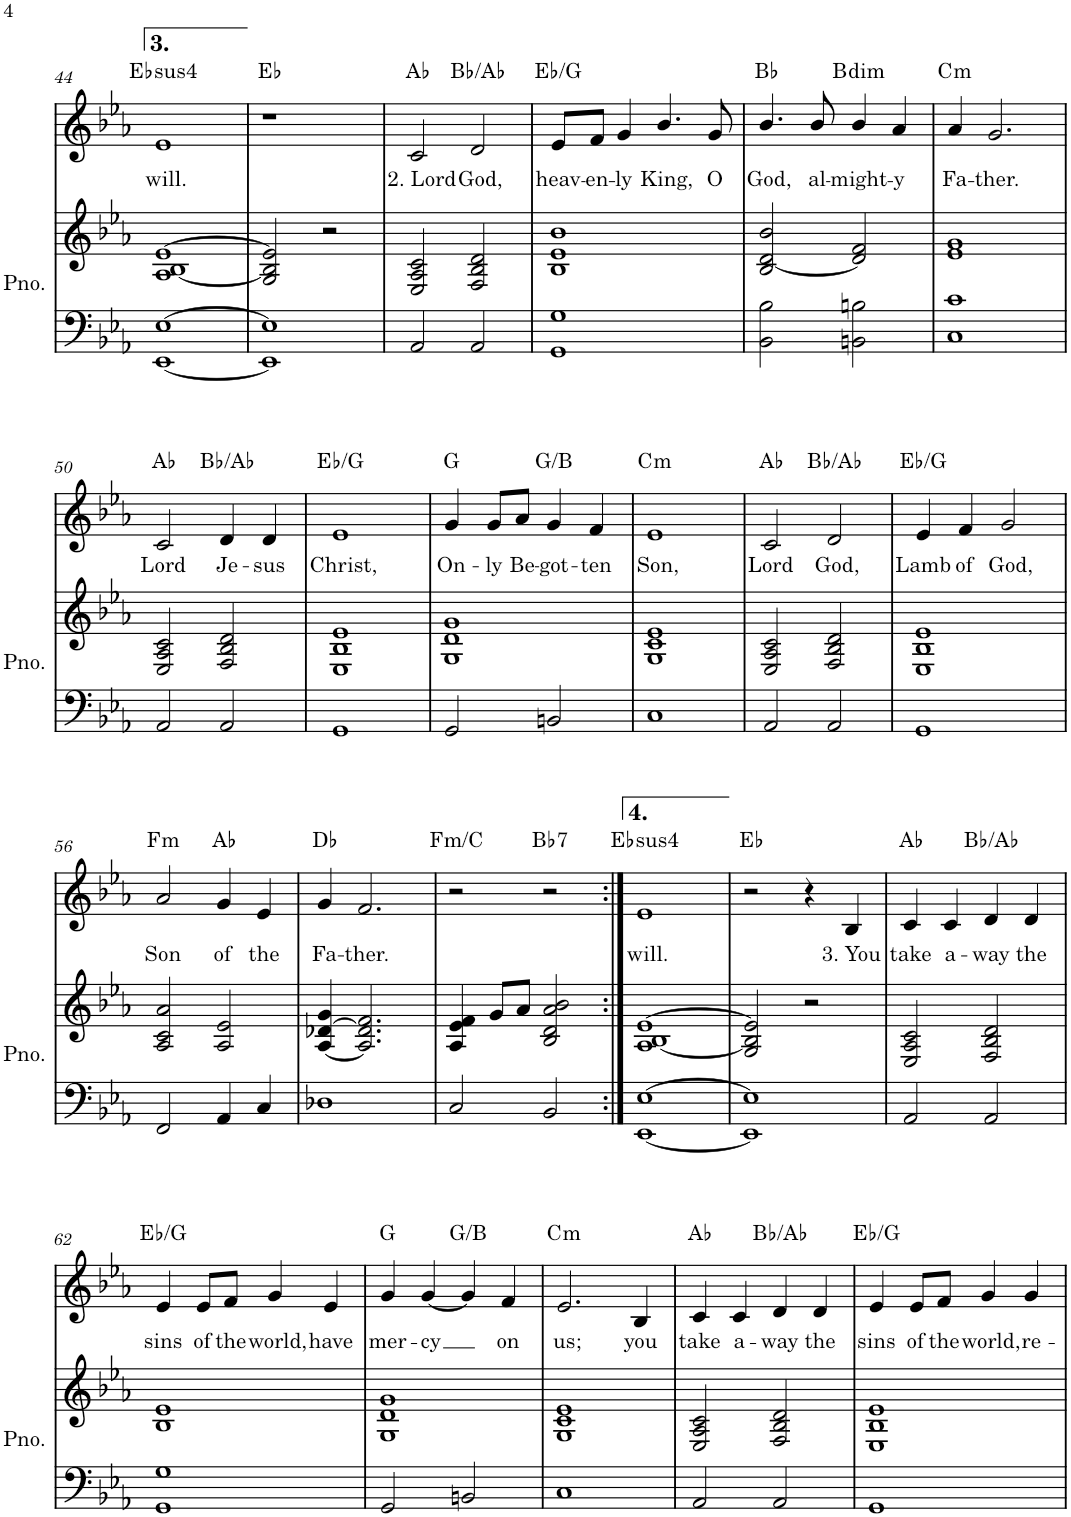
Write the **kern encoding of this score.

**kern	**kern	**kern	**text	**harte
*part2	*part2	*part1	*part1	*part1
*staff3	*staff2	*staff1	*staff1	*
*I"Piano	*	*I"Piano	*	*
*I'Pno.	*	*I'Pno	*	*
!!LO:PB:g=z
*clefF4	*clefG2	*clefG2	*	*
*k[b-e-a-]	*k[b-e-a-]	*k[b-e-a-]	*	*
*M4/4	*M4/4	*M4/4	*	*
=44	=44	=44	=44	=44
!	!	!	!LO:LY:b	!LO:H:kt=4
[1EE- [1E-	1A- [1B- [1e-	1e-	will.	Eb:sus4
=45	=45	=45	=45	=45
1EE-] 1E-]	2G/ 2B-/] 2e-/]	1r	.	Eb:maj
.	2r	.	.	.
=46	=46	=46	=46	=46
!	!	!	!LO:LY:b	!
2AA-/	2E-/ 2A-/ 2c/	2c/	2. Lord	Ab:maj
!	!	!	!LO:LY:b	!
2AA-/	2F/ 2B-/ 2d/	2d/	God,	Bb:maj/b7
=47	=47	=47	=47	=47
!	!	!	!LO:LY:b	!
1GG 1G	1B- 1e- 1b-	8e-/L	heav-	Eb:maj/3
!	!	!	!LO:LY:b	!
.	.	8f/J	-en-	.
!	!	!	!LO:LY:b	!
.	.	4g/	-ly	.
!	!	!	!LO:LY:b	!
.	.	4.b-/	King,	.
!	!	!	!LO:LY:b	!
.	.	8g/	O	.
=48	=48	=48	=48	=48
!	!	!	!LO:LY:b	!
2BB-\ 2B-\	2B-/ [2d/ 2b-/	4.b-/	God,	Bb:maj
!	!	!	!LO:LY:b	!
.	.	8b-/	al-	.
!	!	!	!LO:LY:b	!LO:H:kt=dim
2BBn\ 2Bn\	2d/] 2f/	4b-/	-might-	B:dim
!	!	!	!LO:LY:b	!
.	.	4a-/	-y	.
=49	=49	=49	=49	=49
!	!	!	!LO:LY:b	!LO:H:kt=m
1C 1c	1e- 1g	4a-/	Fa-	C:min
!	!	!	!LO:LY:b	!
.	.	2.g/	-ther.	.
!!LO:LB:g=z
=50	=50	=50	=50	=50
!	!	!	!LO:LY:b	!
2AA-/	2E-/ 2A-/ 2c/	2c/	Lord	Ab:maj
!	!	!	!LO:LY:b	!
2AA-/	2F/ 2B-/ 2d/	4d/	Je-	Bb:maj/b7
!	!	!	!LO:LY:b	!
.	.	4d/	-sus	.
=51	=51	=51	=51	=51
!	!	!	!LO:LY:b	!
1GG	1E- 1B- 1e-	1e-	Christ,	Eb:maj/3
=52	=52	=52	=52	=52
!	!	!	!LO:LY:b	!
2GG/	1G 1d 1g	4g/	On-	G:maj
!	!	!	!LO:LY:b	!
.	.	8g/L	-ly	.
!	!	!	!LO:LY:b	!
.	.	8a-/J	Be-	.
!	!	!	!LO:LY:b	!
2BBn/	.	4g/	-got-	G:maj/3
!	!	!	!LO:LY:b	!
.	.	4f/	-ten	.
=53	=53	=53	=53	=53
!	!	!	!LO:LY:b	!LO:H:kt=m
1C	1G 1c 1e-	1e-	Son,	C:min
=54	=54	=54	=54	=54
!	!	!	!LO:LY:b	!
2AA-/	2E-/ 2A-/ 2c/	2c/	Lord	Ab:maj
!	!	!	!LO:LY:b	!
2AA-/	2F/ 2B-/ 2d/	2d/	God,	Bb:maj/b7
=55	=55	=55	=55	=55
!	!	!	!LO:LY:b	!
1GG	1E- 1B- 1e-	4e-/	Lamb	Eb:maj/3
!	!	!	!LO:LY:b	!
.	.	4f/	of	.
!	!	!	!LO:LY:b	!
.	.	2g/	God,	.
!!LO:LB:g=z
=56	=56	=56	=56	=56
!	!	!	!LO:LY:b	!LO:H:kt=m
2FF/	2A-/ 2c/ 2a-/	2a-/	Son	F:min
!	!	!	!LO:LY:b	!
4AA-/	2A-/ 2e-/	4g/	of	Ab:maj
!	!	!	!LO:LY:b	!
4C/	.	4e-/	the	.
=57	=57	=57	=57	=57
!	!	!	!LO:LY:b	!
1D-X	[4A-/ [4d-X/ 4g/	4g/	Fa-	Db:maj
!	!	!	!LO:LY:b	!
.	2.A-/] 2.d-/] 2.f/	2.f/	-ther.	.
=58	=58	=58	=58	=58
!	!	!	!	!LO:H:kt=m
2C/	4A-/ 4e-/ 4f/	2r	.	F:min/5
.	8g/L	.	.	.
.	8a-/J	.	.	.
!	!	!	!	!LO:H:kt=7
2BB-/	2B-/ 2d/ 2a-/ 2b-/	2r	.	Bb:7
=59:|!	=59:|!	=59:|!	=59:|!	=59:|!
!	!	!	!LO:LY:b	!LO:H:kt=4
[1EE- [1E-	1A- [1B- [1e-	1e-	will.	Eb:sus4
=60	=60	=60	=60	=60
1EE-] 1E-]	2G/ 2B-/] 2e-/]	2r	.	Eb:maj
.	2r	4r	.	.
!	!	!	!LO:LY:b	!
.	.	4B-/	3. You	.
=61	=61	=61	=61	=61
!	!	!	!LO:LY:b	!
2AA-/	2E-/ 2A-/ 2c/	4c/	take	Ab:maj
!	!	!	!LO:LY:b	!
.	.	4c/	a-	.
!	!	!	!LO:LY:b	!
2AA-/	2F/ 2B-/ 2d/	4d/	-way	Bb:maj/b7
!	!	!	!LO:LY:b	!
.	.	4d/	the	.
!!LO:LB:g=z
=62	=62	=62	=62	=62
!	!	!	!LO:LY:b	!
1GG 1G	1B- 1e-	4e-/	sins	Eb:maj/3
!	!	!	!LO:LY:b	!
.	.	8e-/L	of	.
!	!	!	!LO:LY:b	!
.	.	8f/J	the	.
!	!	!	!LO:LY:b	!
.	.	4g/	world,	.
!	!	!	!LO:LY:b	!
.	.	4e-/	have	.
=63	=63	=63	=63	=63
!	!	!	!LO:LY:b	!
2GG/	1G 1d 1g	4g/	mer-	G:maj
!	!	!	!LO:LY:b	!
.	.	[4g/	-cy	.
2BBn/	.	4g/]	.	G:maj/3
!	!	!	!LO:LY:b	!
.	.	4f/	on	.
=64	=64	=64	=64	=64
!	!	!	!LO:LY:b	!LO:H:kt=m
1C	1G 1c 1e-	2.e-/	us;	C:min
!	!	!	!LO:LY:b	!
.	.	4B-/	you	.
=65	=65	=65	=65	=65
!	!	!	!LO:LY:b	!
2AA-/	2E-/ 2A-/ 2c/	4c/	take	Ab:maj
!	!	!	!LO:LY:b	!
.	.	4c/	a-	.
!	!	!	!LO:LY:b	!
2AA-/	2F/ 2B-/ 2d/	4d/	-way	Bb:maj/b7
!	!	!	!LO:LY:b	!
.	.	4d/	the	.
=66	=66	=66	=66	=66
!	!	!	!LO:LY:b	!
1GG	1E- 1B- 1e-	4e-/	sins	Eb:maj/3
!	!	!	!LO:LY:b	!
.	.	8e-/L	of	.
!	!	!	!LO:LY:b	!
.	.	8f/J	the	.
!	!	!	!LO:LY:b	!
.	.	4g/	world,	.
!	!	!	!LO:LY:b	!
.	.	4g/	re-	.
=	=	=	=	=
*-	*-	*-	*-	*-
